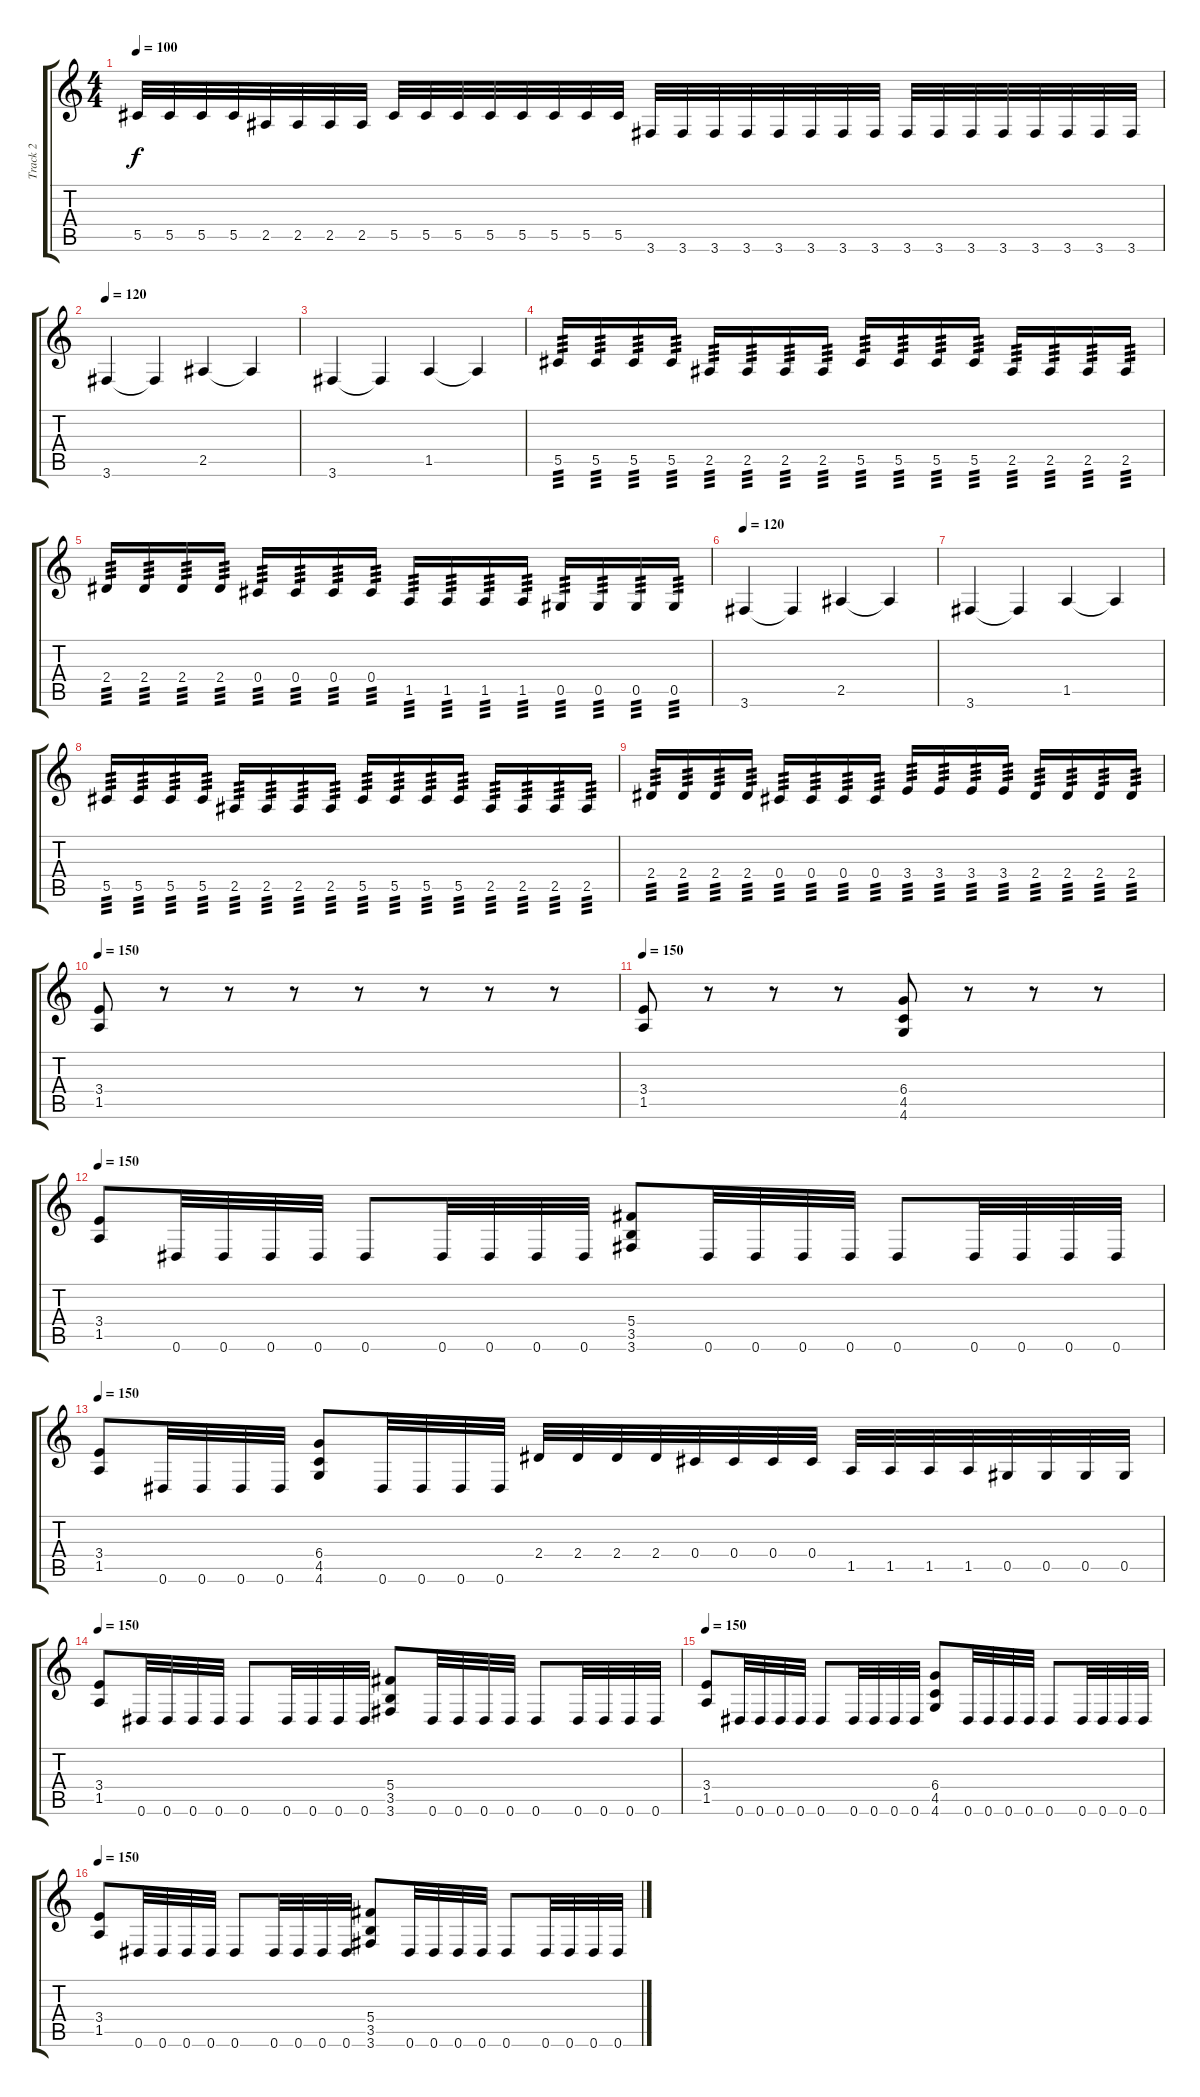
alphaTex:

\track ("Track 2" "Track 2") {instrument distortionguitar}
\staff {score tabs}
\tuning (Eb4 Bb3 Gb3 Db3 Ab2 Eb2) {hide}
\ts (4 4)
\tempo 100
\clef g2
\ks c
5.5.32{dy f} 5.5.32 5.5.32 5.5.32 2.5.32 2.5.32 2.5.32 2.5.32 5.5.32 5.5.32 5.5.32 5.5.32 5.5.32 5.5.32 5.5.32 5.5.32 3.6.32 3.6.32 3.6.32 3.6.32 3.6.32 3.6.32 3.6.32 3.6.32 3.6.32 3.6.32 3.6.32 3.6.32 3.6.32 3.6.32 3.6.32 3.6.32 |
\tempo 120
3.6.4 3.6{t}.4 2.5.4 2.5{t}.4 |
3.6.4 3.6{t}.4 1.5.4 1.5{t}.4 |
5.5.16{tp 3} 5.5.16{tp 3} 5.5.16{tp 3} 5.5.16{tp 3} 2.5.16{tp 3} 2.5.16{tp 3} 2.5.16{tp 3} 2.5.16{tp 3} 5.5.16{tp 3} 5.5.16{tp 3} 5.5.16{tp 3} 5.5.16{tp 3} 2.5.16{tp 3} 2.5.16{tp 3} 2.5.16{tp 3} 2.5.16{tp 3} |
2.4.16{tp 3} 2.4.16{tp 3} 2.4.16{tp 3} 2.4.16{tp 3} 0.4.16{tp 3} 0.4.16{tp 3} 0.4.16{tp 3} 0.4.16{tp 3} 1.5.16{tp 3} 1.5.16{tp 3} 1.5.16{tp 3} 1.5.16{tp 3} 0.5.16{tp 3} 0.5.16{tp 3} 0.5.16{tp 3} 0.5.16{tp 3} |
\tempo 120
3.6.4 3.6{t}.4 2.5.4 2.5{t}.4 |
3.6.4 3.6{t}.4 1.5.4 1.5{t}.4 |
5.5.16{tp 3} 5.5.16{tp 3} 5.5.16{tp 3} 5.5.16{tp 3} 2.5.16{tp 3} 2.5.16{tp 3} 2.5.16{tp 3} 2.5.16{tp 3} 5.5.16{tp 3} 5.5.16{tp 3} 5.5.16{tp 3} 5.5.16{tp 3} 2.5.16{tp 3} 2.5.16{tp 3} 2.5.16{tp 3} 2.5.16{tp 3} |
2.4.16{tp 3} 2.4.16{tp 3} 2.4.16{tp 3} 2.4.16{tp 3} 0.4.16{tp 3} 0.4.16{tp 3} 0.4.16{tp 3} 0.4.16{tp 3} 3.4.16{tp 3} 3.4.16{tp 3} 3.4.16{tp 3} 3.4.16{tp 3} 2.4.16{tp 3} 2.4.16{tp 3} 2.4.16{tp 3} 2.4.16{tp 3} |
\tempo 150
(3.4 1.5).8 r.8 r.8 r.8 r.8 r.8 r.8 r.8 |
\tempo 150
(3.4 1.5).8 r.8 r.8 r.8 (6.4 4.5 4.6).8 r.8 r.8 r.8 |
\tempo 150
(3.4 1.5).8 0.6.32 0.6.32 0.6.32 0.6.32 0.6.8 0.6.32 0.6.32 0.6.32 0.6.32 (5.4 3.5 3.6).8 0.6.32 0.6.32 0.6.32 0.6.32 0.6.8 0.6.32 0.6.32 0.6.32 0.6.32 |
\tempo 150
(3.4 1.5).8 0.6.32 0.6.32 0.6.32 0.6.32 (6.4 4.5 4.6).8 0.6.32 0.6.32 0.6.32 0.6.32 2.4.32 2.4.32 2.4.32 2.4.32 0.4.32 0.4.32 0.4.32 0.4.32 1.5.32 1.5.32 1.5.32 1.5.32 0.5.32 0.5.32 0.5.32 0.5.32 |
\tempo 150
(3.4 1.5).8 0.6.32 0.6.32 0.6.32 0.6.32 0.6.8 0.6.32 0.6.32 0.6.32 0.6.32 (5.4 3.5 3.6).8 0.6.32 0.6.32 0.6.32 0.6.32 0.6.8 0.6.32 0.6.32 0.6.32 0.6.32 |
\tempo 150
(3.4 1.5).8 0.6.32 0.6.32 0.6.32 0.6.32 0.6.8 0.6.32 0.6.32 0.6.32 0.6.32 (6.4 4.5 4.6).8 0.6.32 0.6.32 0.6.32 0.6.32 0.6.8 0.6.32 0.6.32 0.6.32 0.6.32 |
\tempo 150
(3.4 1.5).8 0.6.32 0.6.32 0.6.32 0.6.32 0.6.8 0.6.32 0.6.32 0.6.32 0.6.32 (5.4 3.5 3.6).8 0.6.32 0.6.32 0.6.32 0.6.32 0.6.8 0.6.32 0.6.32 0.6.32 0.6.32
